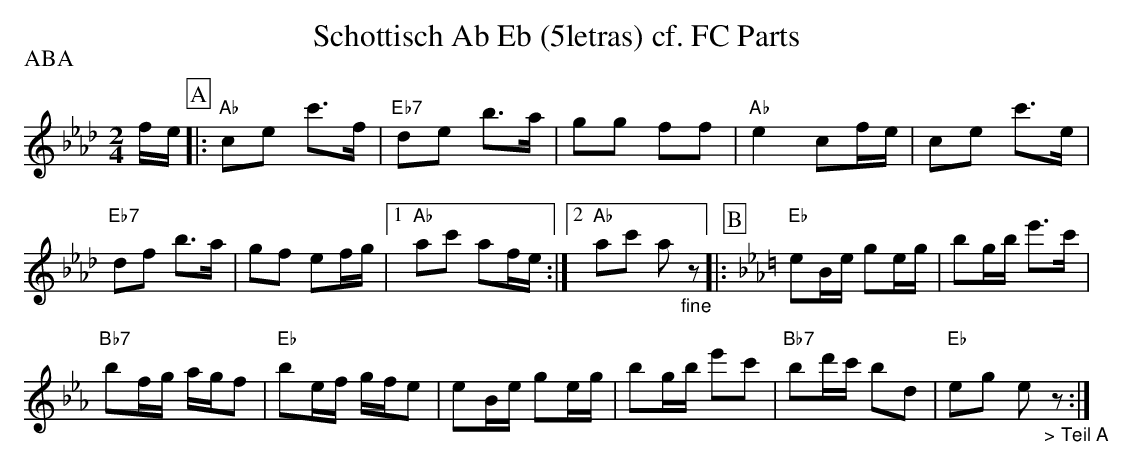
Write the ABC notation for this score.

X:1
T:Schottisch Ab Eb (5letras) cf. FC Parts
P:ABA
M:2/4
L:1/16
K:Abmaj%%MIDI gchordon
fe [P:A] |: "Ab"c2e2 c'3f | "Eb7"d2e2 b3a | g2g2 f2f2 | "Ab"e4 c2fe | c2e2 c'3e |
"Eb7"d2f2 b3a | g2f2 e2fg |1 "Ab"a2c'2 a2fe :|2 "Ab"a2c'2 a2"_fine"z2 |: [P:B] [K:Ebmaj] "Eb"e2Be g2eg | b2gb e'3c' |
"Bb7"b2fg agf2 | "Eb"b2ef gfe2 | e2Be g2eg | b2gb e'2c'2 | "Bb7"b2d'c' b2d2 | "Eb"e2g2 e2"_> Teil A"z2 :|
